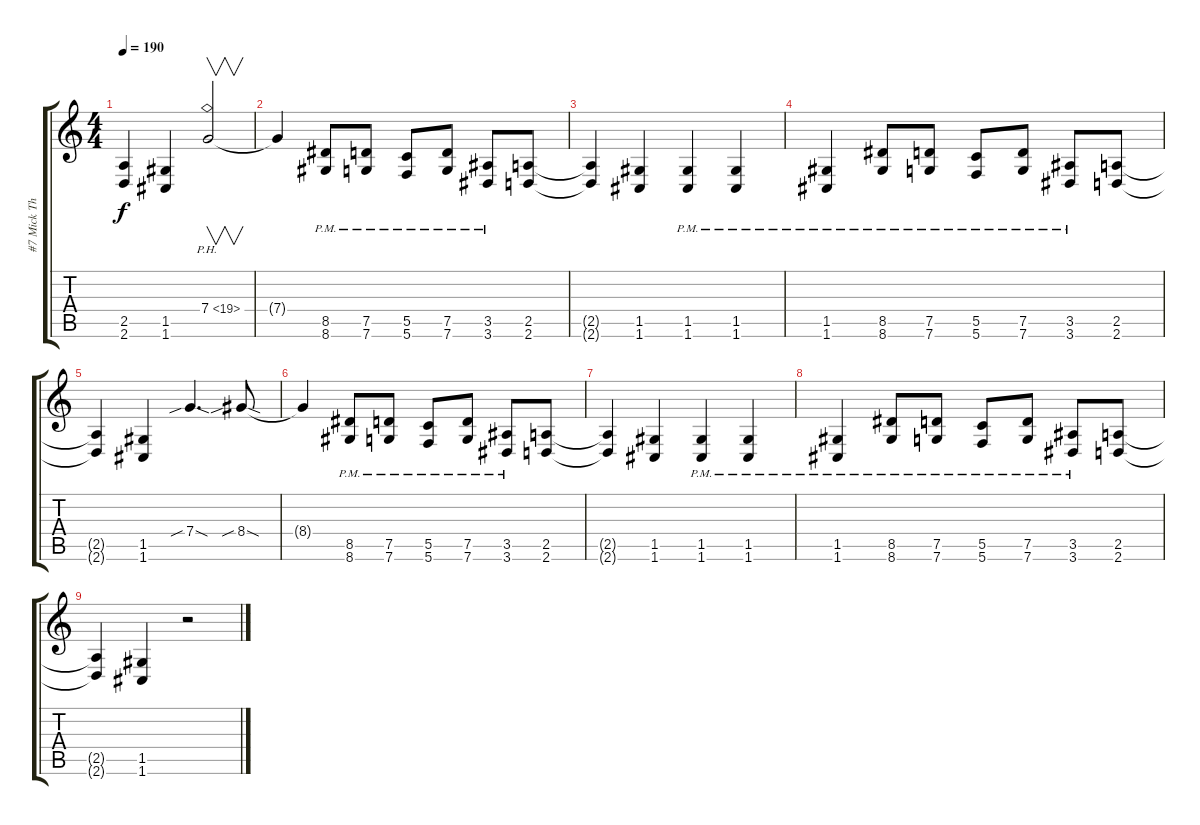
\track ("#7 Mick Thompson" "#7 Mick Th") {instrument distortionguitar}
\staff {score tabs}
\tuning (D4 A3 F3 C3 G2 C2) {hide}
\ts (4 4)
\tempo 190
\clef g2
\ks c
(2.5{t} 2.6{t}).4{dy f} (1.5 1.6).4 7.4{ph 12}.2{v} |
7.4{t}.4 (8.5{pm} 8.6{pm}).8 (7.5{pm} 7.6{pm}).8 (5.5{pm} 5.6{pm}).8 (7.5{pm} 7.6{pm}).8 (3.5{pm} 3.6{pm}).8 (2.5 2.6).8 |
(2.5{t} 2.6{t}).4 (1.5 1.6).4 (1.5{pm} 1.6{pm}).4 (1.5{pm} 1.6{pm}).4 |
(1.5{pm} 1.6{pm}).4 (8.5{pm} 8.6{pm}).8 (7.5{pm} 7.6{pm}).8 (5.5{pm} 5.6{pm}).8 (7.5{pm} 7.6{pm}).8 (3.5{pm} 3.6{pm}).8 (2.5 2.6).8 |
(2.5{t} 2.6{t}).4 (1.5 1.6).4 7.4{sib sod}.4{d} 8.4{sib sod}.8 |
8.4{t}.4 (8.5{pm} 8.6{pm}).8 (7.5{pm} 7.6{pm}).8 (5.5{pm} 5.6{pm}).8 (7.5{pm} 7.6{pm}).8 (3.5{pm} 3.6{pm}).8 (2.5 2.6).8 |
(2.5{t} 2.6{t}).4 (1.5 1.6).4 (1.5{pm} 1.6{pm}).4 (1.5{pm} 1.6{pm}).4 |
(1.5{pm} 1.6{pm}).4 (8.5{pm} 8.6{pm}).8 (7.5{pm} 7.6{pm}).8 (5.5{pm} 5.6{pm}).8 (7.5{pm} 7.6{pm}).8 (3.5{pm} 3.6{pm}).8 (2.5 2.6).8 |
(2.5{t} 2.6{t}).4 (1.5 1.6).4 r.2
